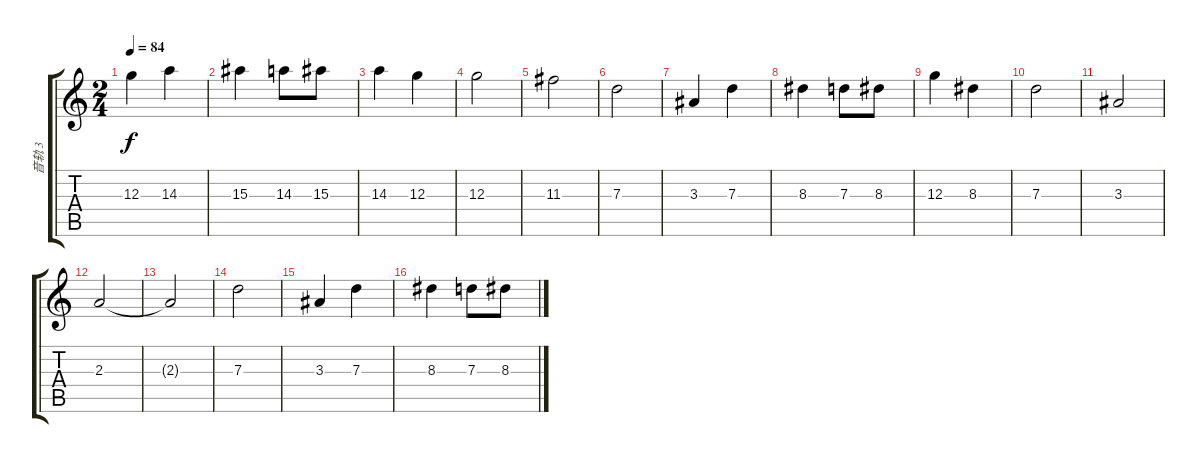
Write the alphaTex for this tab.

\track ("音轨 3" "音轨 3") {instrument acousticbass}
\staff {score tabs}
\tuning (E4 B3 G3 D3 A2 E2) {hide}
\ts (2 4)
\tempo 84
\clef g2
\ks c
12.3.4{dy f} 14.3.4 |
15.3.4 14.3.8 15.3.8 |
14.3.4 12.3.4 |
12.3.2 |
11.3.2 |
7.3.2 |
3.3.4 7.3.4 |
8.3.4 7.3.8 8.3.8 |
12.3.4 8.3.4 |
7.3.2 |
3.3.2 |
2.3.2 |
2.3{t}.2 |
7.3.2 |
3.3.4 7.3.4 |
8.3.4 7.3.8 8.3.8
